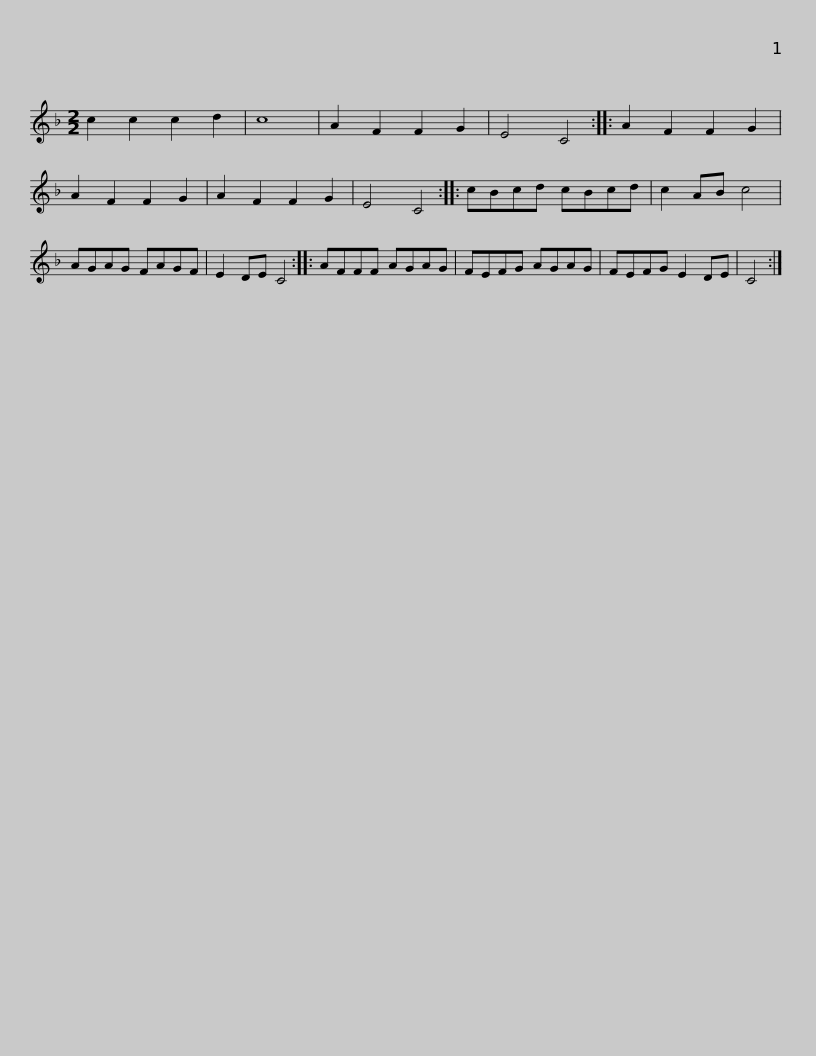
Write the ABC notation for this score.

X:1
L:1/8
M:2/2
I:linebreak $
K:F
V:1 treble
V:1
 c2 c2 c2 d2 | c8 | A2 F2 F2 G2 | E4 C4 :: A2 F2 F2 G2 | %5
 A2 F2 F2 G2 | A2 F2 F2 G2 | E4 C4 :: cBcd cBcd | c2 AB c4 |$ %10
 AGAG FAGF | E2 DE C4 :: AFFF AGAG | FEFG AGAG | FEFG E2 DE | %15
 C4 :| %16
